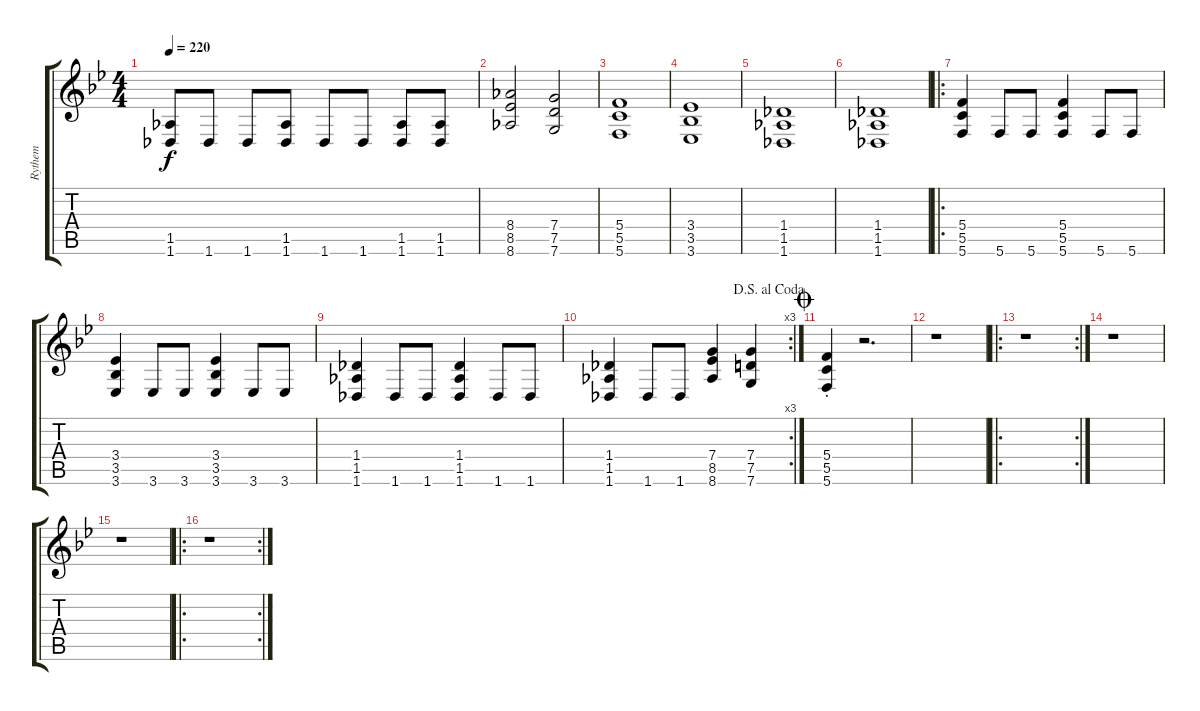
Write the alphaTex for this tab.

\track ("Rythem" "Rythem") {instrument overdrivenguitar}
\staff {score tabs}
\tuning (D4 A3 F3 C3 G2 C2) {hide}
\ts (4 4)
\tempo 220
\clef g2
\ks bb
(1.5 1.6).8{dy f} 1.6.8 1.6.8 (1.5 1.6).8 1.6.8 1.6.8 (1.5 1.6).8 (1.5 1.6).8 |
(8.4 8.5 8.6).2 (7.4 7.5 7.6).2 |
(5.4 5.5 5.6).1 |
(3.4 3.5 3.6).1 |
(1.4 1.5 1.6).1 |
(1.4 1.5 1.6).1 |
\ro
(5.4 5.5 5.6).4 5.6.8 5.6.8 (5.4 5.5 5.6).4 5.6.8 5.6.8 |
(3.4 3.5 3.6).4 3.6.8 3.6.8 (3.4 3.5 3.6).4 3.6.8 3.6.8 |
(1.4 1.5 1.6).4 1.6.8 1.6.8 (1.4 1.5 1.6).4 1.6.8 1.6.8 |
\rc 3
\jump dalsegnoalcoda
(1.4 1.5 1.6).4 1.6.8 1.6.8 (7.4 8.5 8.6).4 (7.4 7.5 7.6).4 |
\jump coda
(5.4{st} 5.5{st} 5.6{st}).4 r.2{d} |
r.1 |
\ro
\rc 2
r.1 |
r.1 |
r.1 |
\ro
\rc 2
r.1
